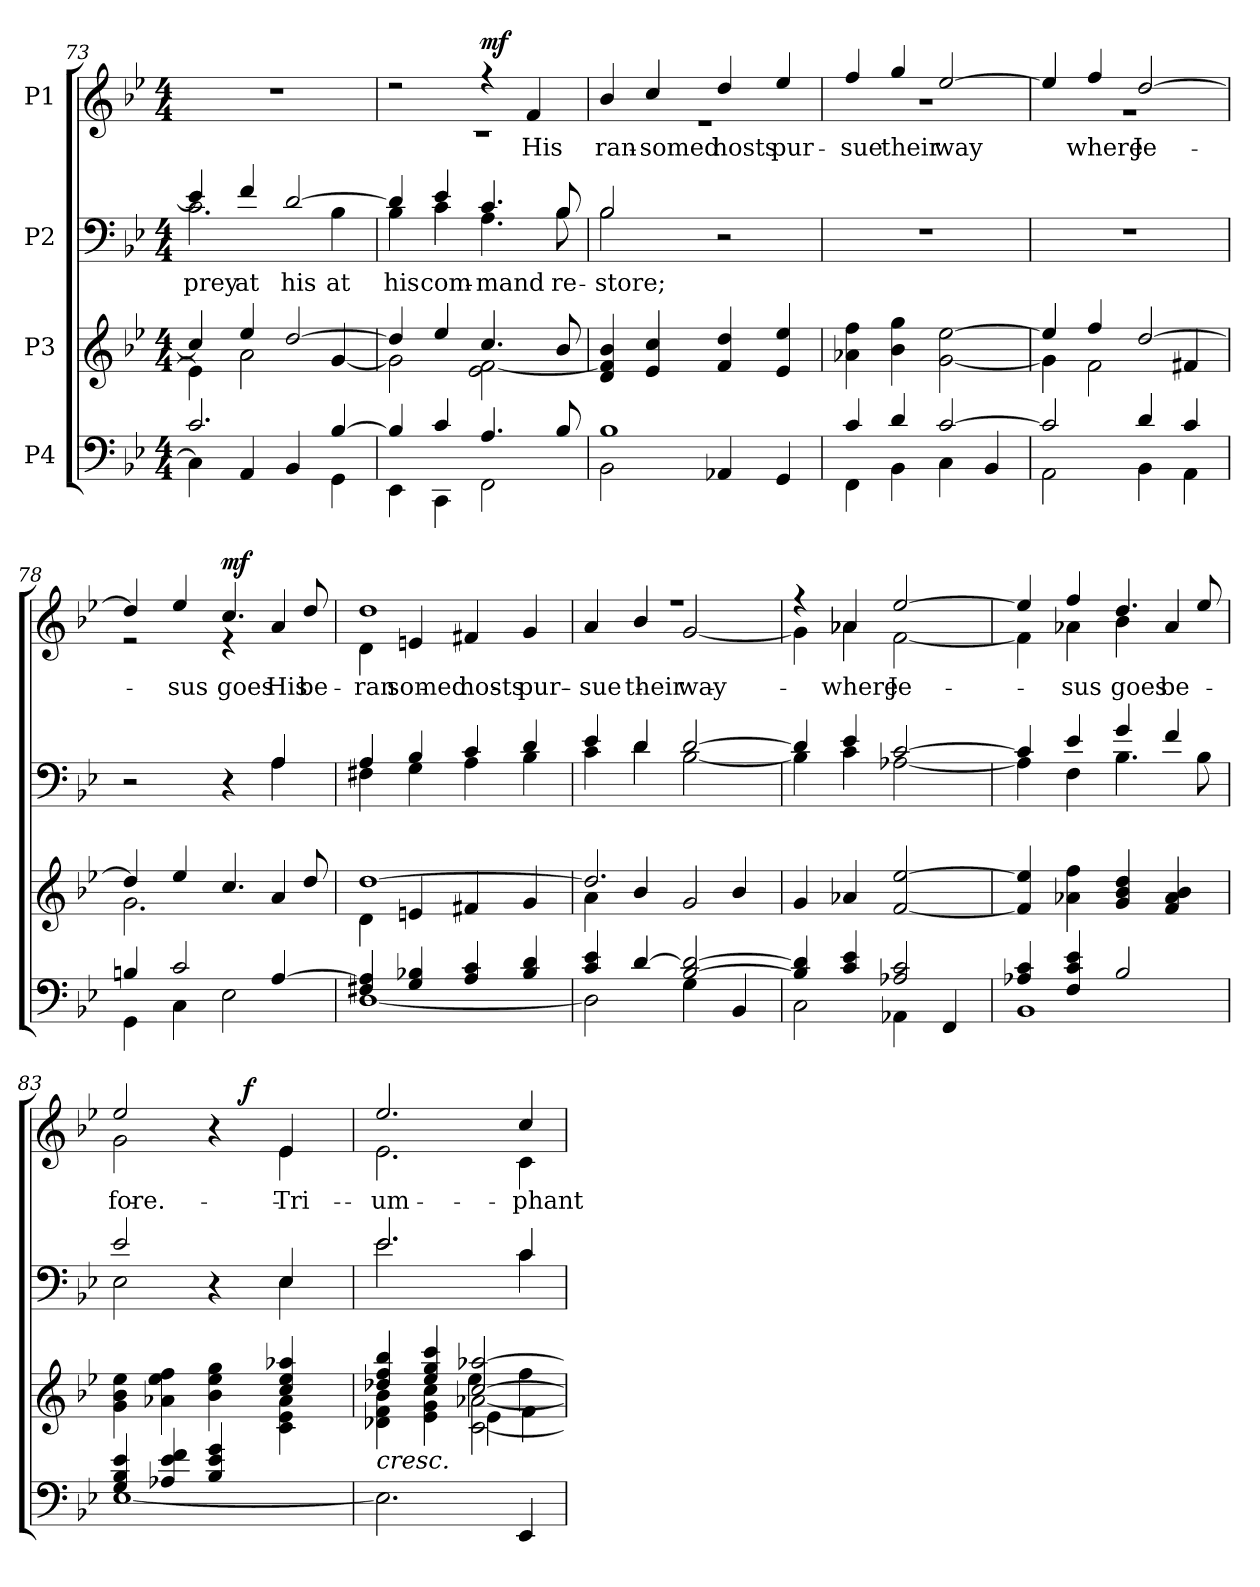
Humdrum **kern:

**kern	**kern	**kern	**text	**kern	**text	**dynam
*part4	*part3	*part2	*part2	*part1	*part1	*part1
*staff4	*staff3	*staff2	*staff2	*staff1	*staff1	*staff1
*I"P4	*I"P3	*I"P2	*	*I"P1	*	*
*clefF4	*clefG2	*clefF4	*	*clefG2	*	*
*k[b-e-]	*k[b-e-]	*k[b-e-]	*	*k[b-e-]	*	*
*B-:	*B-:	*B-:	*	*B-:	*	*
*M4/4	*M4/4	*M4/4	*	*M4/4	*	*
=73	=73	=73	=73	=73	=73	=73
*^	*^	*^	*	*	*	*
!	!	!	!	!	!	!LO:LY:b:color=#000000	!	!	!
2.ci/	4Ci\]	4cci/]	4e-i\]	4e-i/]	2.ci\	prey	1r	.	.
!	!	!	!	!	!	!LO:LY:a:color=#000000	!	!	!
.	4AAi/	4ee-i/	2ai\	4fi/	.	at	.	.	.
!	!	!	!	!	!	!LO:LY:a:color=#000000	!	!	!
.	4BB-i/	[2ddi/	.	[2di/	.	his	.	.	.
!	!	!	!	!	!	!LO:LY:b:color=#000000	!	!	!
[4B-i/	4GGi\	.	[4gi/	.	4B-i\	at	.	.	.
!!LO:PB:g=z
=74	=74	=74	=74	=74	=74	=74	=74	=74	=74
!	!	!	!	!	!	!LO:LY:b:color=#000000	!	!	!
*	*	*	*	*	*	*	*^	*	*
4B-i/]	4EE-i\	4ddi/]	2gi\]	4di/]	4B-i\	his	2r	1r	.	.
!	!	!	!	!	!	!LO:LY:a:color=#000000	!	!	!	!
!	!	!	!	!	!	!LO:LY:b:color=#000000	!	!	!	!
4ci/	4CCi\	4ee-i/	.	4e-i/	4ci\	com-	.	.	.	.
!	!	!	!	!	!	!LO:LY:a:color=#000000	!	!	!	!
!	!	!	!	!	!	!LO:LY:b:color=#000000	!	!	!	!
4.Ai/	2FFi\	4.cci/	2e-i\ [2fi	4.ci/	4.Ai\	-mand	4r	.	.	mf
!	!	!	!	!	!	!	!	!	!LO:LY:a:color=#000000	!
.	.	.	.	.	.	.	4fi/	.	His	.
!	!	!	!	!	!	!LO:LY:a:color=#000000	!	!	!	!
!	!	!	!	!	!	!LO:LY:b:color=#000000	!	!	!	!
8B-i/	.	8b-i/	.	8B-i/	8B-i\	re-	.	.	.	.
*	*	*v	*v	*	*	*	*	*	*	*
=75	=75	=75	=75	=75	=75	=75	=75	=75	=75
!	!	!	!	!	!LO:LY:a:color=#000000	!	!	!	!
!	!	!	!	!	!LO:LY:b:color=#000000	!	!	!	!
!	!	!	!	!	!	!	!	!LO:LY:a:color=#000000	!
1B-i	2BB-i\	4di/ 4fi] 4b-i	2B-i/	2B-i\	-store;	4b-i/	1r	ran-	.
!	!	!	!	!	!	!	!	!LO:LY:a:color=#000000	!
.	.	4e-i/ 4cci	.	.	.	4cci/	.	-somed	.
!	!	!	!	!	!	!	!	!LO:LY:a:color=#000000	!
.	4AA-Xi/	4fi/ 4ddi	2r	2ryy	.	4ddi/	.	hosts	.
!	!	!	!	!	!	!	!	!LO:LY:a:color=#000000	!
.	4GGi/	4e-i/ 4ee-i	.	.	.	4ee-i/	.	pur-	.
*	*	*	*v	*v	*	*	*	*	*
=76	=76	=76	=76	=76	=76	=76	=76	=76
!	!	!	!	!	!	!	!LO:LY:a:color=#000000	!
4ci/	4FFi\	4a-Xi\ 4ffi	1r	.	4ffi/	1r	-sue	.
!	!	!	!	!	!	!	!LO:LY:a:color=#000000	!
4di/	4BB-i\	4b-i\ 4ggi	.	.	4ggi/	.	their	.
!	!	!	!	!	!	!	!LO:LY:a:color=#000000	!
[2ci/	4Ci\	[2gi\ [2ee-i	.	.	[2ee-i/	.	way	.
.	4BB-i/	.	.	.	.	.	.	.
=77	=77	=77	=77	=77	=77	=77	=77	=77
*	*	*^	*	*	*	*	*	*
2ci/]	2AAi\	4ee-i/]	4gi\]	1r	.	4ee-i/]	1r	.	.
!	!	!	!	!	!	!	!	!LO:LY:a:color=#000000	!
.	.	4ffi/	2fi\	.	.	4ffi/	.	where	.
!	!	!	!	!	!	!	!	!LO:LY:a:color=#000000	!
4di/	4BB-i\	[2ddi/	.	.	.	[2ddi/	.	Je-	.
4ci/	4AAi\	.	4f#Xi/	.	.	.	.	.	.
=78	=78	=78	=78	=78	=78	=78	=78	=78	=78
*	*	*	*	*^	*	*	*	*	*
4Bni/	4GGi\	4ddi/]	2.gi\	2r	2.ryy	.	4ddi/]	2r	.	.
!	!	!	!	!	!	!	!	!	!LO:LY:a:color=#000000	!
2ci/	4Ci\	4ee-i/	.	.	.	.	4ee-i/	.	-sus	.
!	!	!	!	!	!	!	!	!	!LO:LY:a:color=#000000	!
.	2E-i\	4.cci/	.	4r	.	.	4.cci/	4r	goes	mf
!	!	!	!	!	!	!	!	!	!LO:LY:b:color=#000000	!
[4Ai/	.	.	4ai/	4Ai/	4Ai\	.	.	4ai/	His	.
!	!	!	!	!	!	!	!	!	!LO:LY:a:color=#000000	!
.	.	8ddi/	.	.	.	.	8ddi/	.	be-	.
!!LO:LB:g=z	!!
=79	=79	=79	=79	=79	=79	=79	=79	=79	=79	=79
!	!	!	!	!	!	!	!	!	!LO:LY:a:color=#000000	!
!	!	!	!	!	!	!	!	!	!LO:LY:b:color=#000000	!
4F#Xi/ 4Ai]	[1Di	[1ddi	4di\	4Ai/	4F#Xi\	.	1ddi	4di\	ran-	.
!	!	!	!	!	!	!	!	!	!LO:LY:b:color=#000000	!
4Gi/ 4B-Xi	.	.	4eni/	4B-i/	4Gi\	.	.	4eni/	-somed	.
!	!	!	!	!	!	!	!	!	!LO:LY:b:color=#000000	!
4Ai/ 4ci	.	.	4f#Xi/	4ci/	4Ai\	.	.	4f#Xi/	hosts	.
!	!	!	!	!	!	!	!	!	!LO:LY:b:color=#000000	!
4B-i/ 4di	.	.	4gi/	4di/	4B-i\	.	.	4gi/	pur-	.
=80	=80	=80	=80	=80	=80	=80	=80	=80	=80	=80
!	!	!	!	!	!	!	!	!	!LO:LY:b:color=#000000	!
4ci/ 4e-i	2Di\]	2.ddi/]	4ai\	4e-i/	4ci\	.	1r	4ai/	-sue	.
!	!	!	!	!	!	!	!	!	!LO:LY:b:color=#000000	!
[4di/	.	.	4b-i/	4di/	4di\	.	.	4b-i/	their	.
!	!	!	!	!	!	!	!	!	!LO:LY:b:color=#000000	!
[2B-i/ 2di_	4Gi\	.	2gi/	[2di/	[2B-i\	.	.	[2gi/	way	.
.	4BB-i/	4b-i/	.	.	.	.	.	.	.	.
*	*	*v	*v	*	*	*	*	*	*	*
=81	=81	=81	=81	=81	=81	=81	=81	=81	=81
4B-i/] 4di]	2Ci\	4gi/	4di/]	4B-i\]	.	4r	4gi\]	.	.
!	!	!	!	!	!	!	!	!LO:LY:b:color=#000000	!
4ci/ 4e-i	.	4a-Xi/	4e-i/	4ci\	.	4a-Xi/	4a-i\	where	.
!	!	!	!	!	!	!	!	!LO:LY:b:color=#000000	!
2A-Xi/ 2ci	4AA-Xi\	[2fi/ [2ee-i	[2ci/	[2A-Xi\	.	[2ee-i/	[2fi\	Je-	.
.	4FFi/	.	.	.	.	.	.	.	.
=82	=82	=82	=82	=82	=82	=82	=82	=82	=82
4A-Xi/ 4ci	1BB-i	4fi/] 4ee-i]	4ci/]	4A-i\]	.	4ee-i/]	4fi\]	.	.
!	!	!	!	!	!	!	!	!LO:LY:b:color=#000000	!
4Fi/ 4ci 4e-i	.	4a-Xi\ 4ffi	4e-i/	4Fi\	.	4ffi/	4a-Xi\	-sus	.
!	!	!	!	!	!	!	!	!LO:LY:b:color=#000000	!
2B-i/	.	4gi/ 4b-i 4ddi	4gi/	4.B-i\	.	4.ddi/	4b-i\	goes	.
!	!	!	!	!	!	!	!	!LO:LY:b:color=#000000	!
.	.	4fi/ 4a-i 4b-i	4fi/	.	.	.	4a-i/	be-	.
.	.	.	.	8B-i\	.	8ee-i/	.	.	.
=83	=83	=83	=83	=83	=83	=83	=83	=83	=83
*	*	*^	*	*	*	*	*	*	*
!	!	!	!	!	!	!	!	!	!LO:LY:b:color=#000000	!
*	*	*	*	*	*	*	*	*^	*	*
4Gi/ 4B-i 4e-i	[1E-i	4gi\ 4b-i 4ee-i	2.ryy	2e-i/	2E-i\	.	2ee-i/	2gi\	2ryy	-fore.	.
4A-Xi/ 4e-i 4fi	.	4a-Xi\ 4ee-i 4ffi	.	.	.	.	.	.	.	.	.
4B-i/ 4e-i 4gi	.	4b-i\ 4ee-i 4ggi	.	4r	4ryy	.	4r	4ryy	16ryy	.	.
.	.	.	.	.	.	.	.	.	32ryy	.	.
.	.	.	.	.	.	.	.	.	1024ryy	.	.
.	.	.	.	.	.	.	.	.	4ryy	.	f
!	!	!	!	!	!	!	!	!	!	!LO:LY:b:color=#000000	!
4ryy	.	4cci/ 4ee-i 4aa-Xi	4ci\ 4e-i 4a-i	4E-i/	4E-i\	.	4e-i/	4e-i\	.	Tri-	.
.	.	.	.	.	.	.	.	.	8ryy	.	.
.	.	.	.	.	.	.	.	.	64ryy	.	.
.	.	.	.	.	.	.	.	.	128...ryy	.	.
*v	*v	*	*	*	*	*	*	*v	*v	*	*
!!LO:LB:g=z
=84	=84	=84	=84	=84	=84	=84	=84	=84	=84
*	*^	*^	*	*	*	*	*	*	*
*^	*	*	*	*	*	*	*	*	*^	*	*
!	!	!LO:TX:b:i:t=cresc.	!	!	!	!	!	!	!	!	!	!	!
!	!	!	!	!	!	!	!	!	!	!	!	!LO:LY:b:color=#000000	!
*v	*v	*	*	*	*	*	*	*	*	*v	*v	*	*
2.E-i\]	4dd-Xi/ 4ffi 4bb-i	4d-Xi\ 4fi 4b-i	2ryy	2ryy	2.e-i/	2.e-i\	.	2.ee-i/	2.e-i\	-um-	.
.	4ee-i/ 4ggi 4ccci	4e-i\ 4gi 4cci	.	.	.	.	.	.	.	.	.
.	[2cci/ [2aa-Xi	[2ci\ [2a-Xi	4ee-i\	4e-i\	.	.	.	.	.	.	.
!	!	!	!	!	!	!	!	!	!	!LO:LY:b:color=#000000	!
4EE-i/	.	.	4ffi\	4fi\	4ci/	4ci\	.	4cci/	4ci\	-phant	.
*	*v	*v	*v	*v	*	*	*	*v	*v	*	*
*	*	*v	*v	*	*	*	*
=	=	=	=	=	=	=
*-	*-	*-	*-	*-	*-	*-
